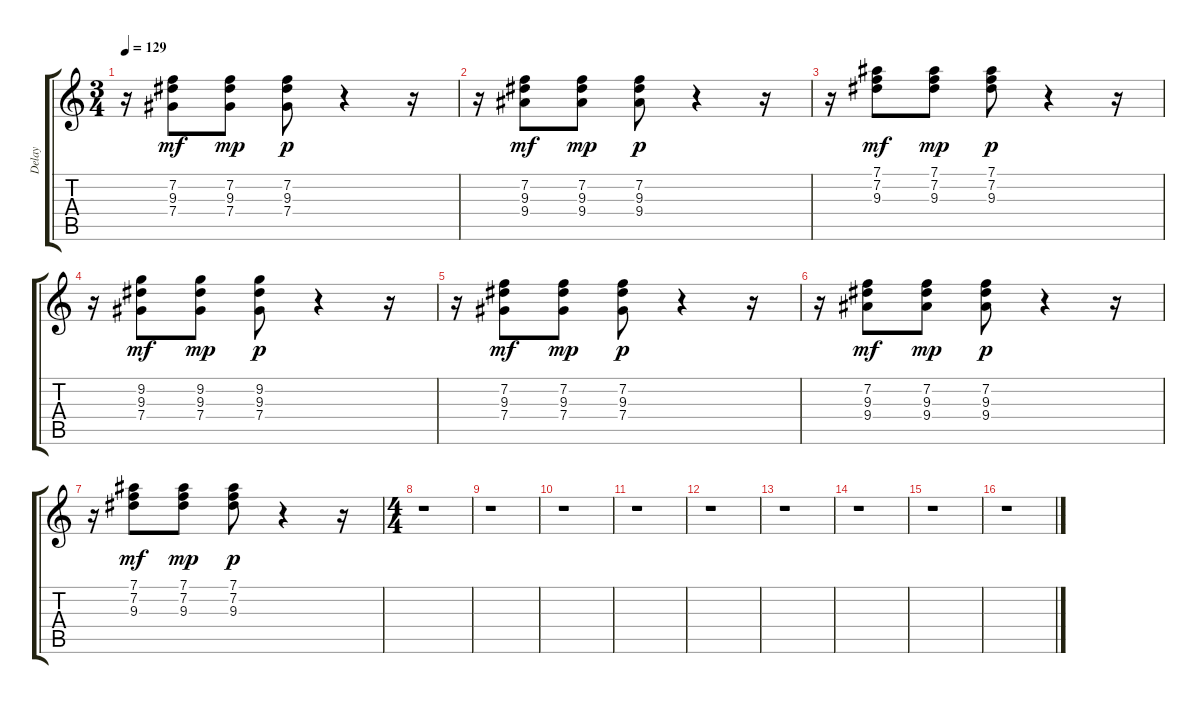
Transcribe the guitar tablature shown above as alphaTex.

\track ("Delay " "Delay ") {instrument electricguitarclean}
\staff {score tabs}
\tuning (Eb4 Bb3 Gb3 Db3 Ab2 Eb2) {hide}
\ts (3 4)
\tempo 129
\clef g2
\ks c
r.16{dy p} (7.2 9.3 7.4).8{dy mf} (7.2 9.3 7.4).8{dy mp} (7.2 9.3 7.4).8{dy p} r.4 r.16 |
r.16 (7.2 9.3 9.4).8{dy mf} (7.2 9.3 9.4).8{dy mp} (7.2 9.3 9.4).8{dy p} r.4 r.16 |
r.16 (7.1 7.2 9.3).8{dy mf} (7.1 7.2 9.3).8{dy mp} (7.1 7.2 9.3).8{dy p} r.4 r.16 |
r.16 (9.2 9.3 7.4).8{dy mf} (9.2 9.3 7.4).8{dy mp} (9.2 9.3 7.4).8{dy p} r.4 r.16 |
r.16 (7.2 9.3 7.4).8{dy mf} (7.2 9.3 7.4).8{dy mp} (7.2 9.3 7.4).8{dy p} r.4 r.16 |
r.16 (7.2 9.3 9.4).8{dy mf} (7.2 9.3 9.4).8{dy mp} (7.2 9.3 9.4).8{dy p} r.4 r.16 |
r.16 (7.1 7.2 9.3).8{dy mf} (7.1 7.2 9.3).8{dy mp} (7.1 7.2 9.3).8{dy p} r.4 r.16 |
\ts (4 4)
r.1 |
r.1 |
r.1 |
r.1 |
r.1 |
r.1 |
r.1 |
r.1 |
r.1
